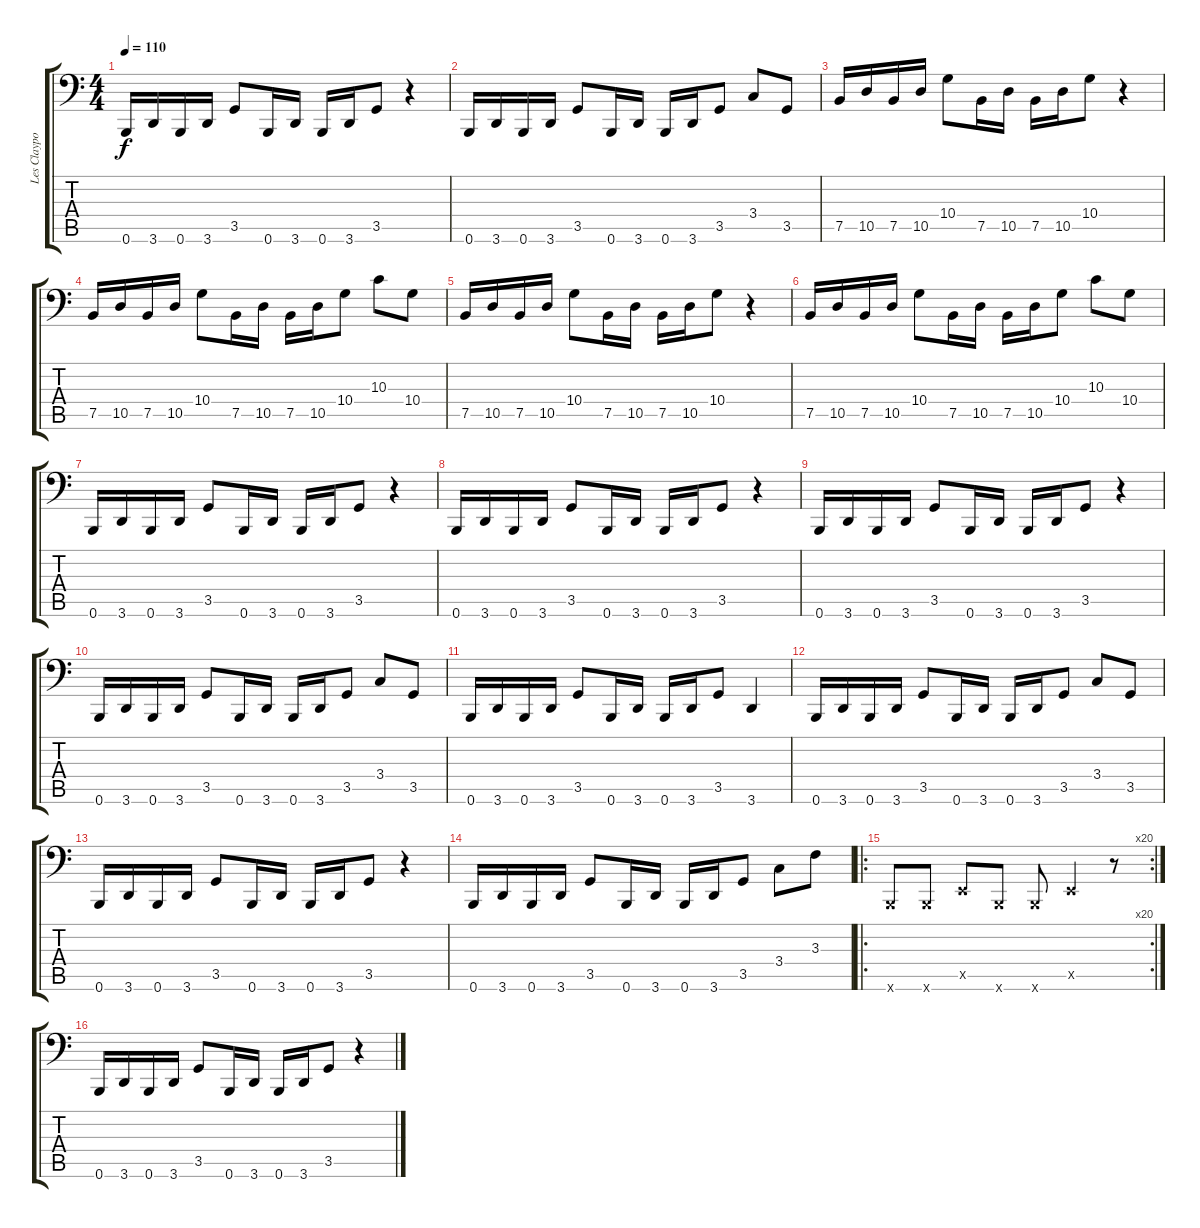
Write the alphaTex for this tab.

\track ("Les Claypool" "Les Claypo") {instrument slapbass1}
\staff {score tabs}
\tuning (C3 G2 D2 A1 E1 B0) {hide}
\ts (4 4)
\tempo 110
\clef f4
\ks c
0.6.16{dy f} 3.6.16 0.6.16 3.6.16 3.5.8 0.6.16 3.6.16 0.6.16 3.6.16 3.5.8 r.4 |
0.6.16 3.6.16 0.6.16 3.6.16 3.5.8 0.6.16 3.6.16 0.6.16 3.6.16 3.5.8 3.4.8 3.5.8 |
7.5.16 10.5.16 7.5.16 10.5.16 10.4.8 7.5.16 10.5.16 7.5.16 10.5.16 10.4.8 r.4 |
7.5.16 10.5.16 7.5.16 10.5.16 10.4.8 7.5.16 10.5.16 7.5.16 10.5.16 10.4.8 10.3.8 10.4.8 |
7.5.16 10.5.16 7.5.16 10.5.16 10.4.8 7.5.16 10.5.16 7.5.16 10.5.16 10.4.8 r.4 |
7.5.16 10.5.16 7.5.16 10.5.16 10.4.8 7.5.16 10.5.16 7.5.16 10.5.16 10.4.8 10.3.8 10.4.8 |
0.6.16 3.6.16 0.6.16 3.6.16 3.5.8 0.6.16 3.6.16 0.6.16 3.6.16 3.5.8 r.4 |
0.6.16 3.6.16 0.6.16 3.6.16 3.5.8 0.6.16 3.6.16 0.6.16 3.6.16 3.5.8 r.4 |
0.6.16 3.6.16 0.6.16 3.6.16 3.5.8 0.6.16 3.6.16 0.6.16 3.6.16 3.5.8 r.4 |
0.6.16 3.6.16 0.6.16 3.6.16 3.5.8 0.6.16 3.6.16 0.6.16 3.6.16 3.5.8 3.4.8 3.5.8 |
0.6.16 3.6.16 0.6.16 3.6.16 3.5.8 0.6.16 3.6.16 0.6.16 3.6.16 3.5.8 3.6.4 |
0.6.16 3.6.16 0.6.16 3.6.16 3.5.8 0.6.16 3.6.16 0.6.16 3.6.16 3.5.8 3.4.8 3.5.8 |
0.6.16 3.6.16 0.6.16 3.6.16 3.5.8 0.6.16 3.6.16 0.6.16 3.6.16 3.5.8 r.4 |
0.6.16 3.6.16 0.6.16 3.6.16 3.5.8 0.6.16 3.6.16 0.6.16 3.6.16 3.5.8 3.4.8 3.3.8 |
\ro
\rc 20
0.6{x}.8 0.6{x}.8 0.5{x}.8 0.6{x}.8 0.6{x}.8 0.5{x}.4 r.8 |
0.6.16 3.6.16 0.6.16 3.6.16 3.5.8 0.6.16 3.6.16 0.6.16 3.6.16 3.5.8 r.4
